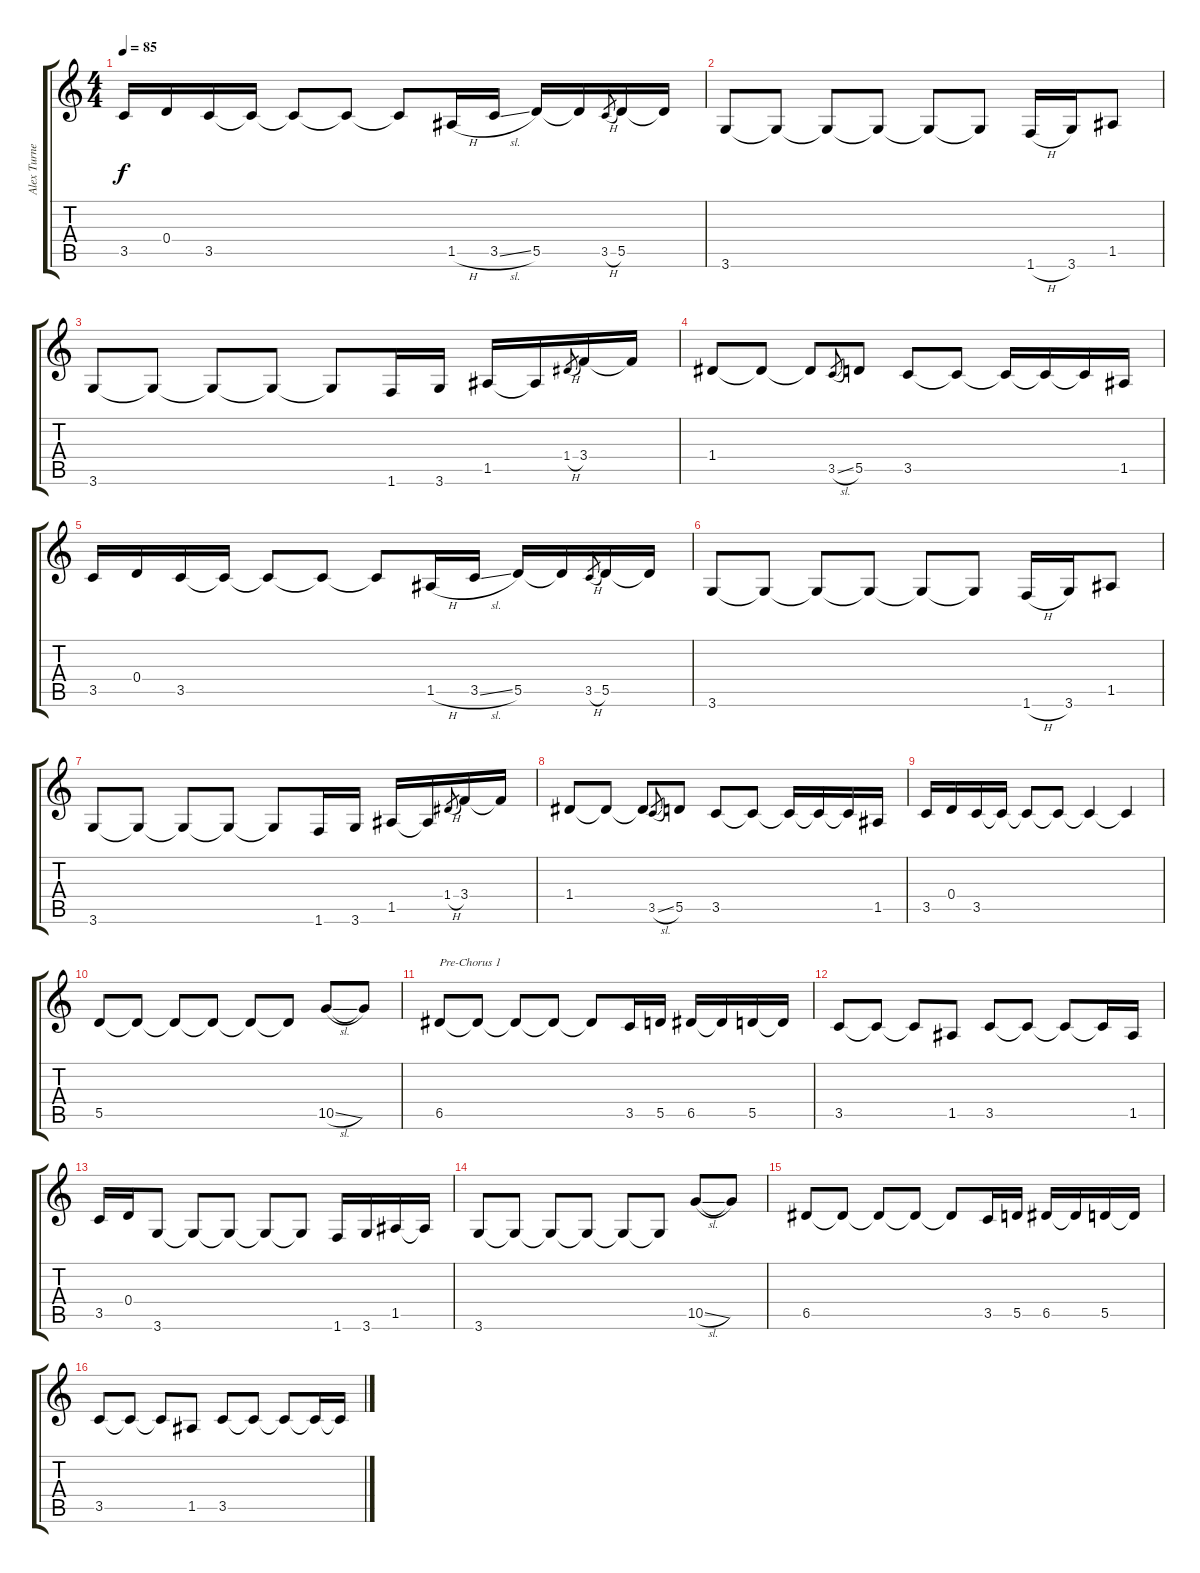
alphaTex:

\track ("Alex Turner" "Alex Turne") {instrument distortionguitar}
\staff {score tabs}
\tuning (E4 B3 G3 D3 A2 E2) {hide}
\ts (4 4)
\tempo 85
\clef g2
\ks c
3.5.16{dy f} 0.4.16 3.5.16 3.5{t}.16 3.5{t}.8 3.5{t}.8 3.5{t}.8 1.5{h}.16 3.5{sl}.16 5.5.16 5.5{t}.16 3.5{h}.8{gr} 5.5.16 5.5{t}.16 |
3.6.8 3.6{t}.8 3.6{t}.8 3.6{t}.8 3.6{t}.8 3.6{t}.8 1.6{h}.16 3.6.16 1.5.8 |
3.6.8 3.6{t}.8 3.6{t}.8 3.6{t}.8 3.6{t}.8 1.6.16 3.6.16 1.5.16 1.5{t}.16 1.4{h}.8{gr} 3.4.16 3.4{t}.16 |
1.4.8 1.4{t}.8 1.4{t}.8 3.5{sl}.8{gr} 5.5.8 3.5.8 3.5{t}.8 3.5{t}.16 3.5{t}.16 3.5{t}.16 1.5.16 |
3.5.16 0.4.16 3.5.16 3.5{t}.16 3.5{t}.8 3.5{t}.8 3.5{t}.8 1.5{h}.16 3.5{sl}.16 5.5.16 5.5{t}.16 3.5{h}.8{gr} 5.5.16 5.5{t}.16 |
3.6.8 3.6{t}.8 3.6{t}.8 3.6{t}.8 3.6{t}.8 3.6{t}.8 1.6{h}.16 3.6.16 1.5.8 |
3.6.8 3.6{t}.8 3.6{t}.8 3.6{t}.8 3.6{t}.8 1.6.16 3.6.16 1.5.16 1.5{t}.16 1.4{h}.8{gr} 3.4.16 3.4{t}.16 |
1.4.8 1.4{t}.8 1.4{t}.8 3.5{sl}.8{gr} 5.5.8 3.5.8 3.5{t}.8 3.5{t}.16 3.5{t}.16 3.5{t}.16 1.5.16 |
3.5.16 0.4.16 3.5.16 3.5{t}.16 3.5{t}.8 3.5{t}.8 3.5{t}.4 3.5{t}.4 |
5.5.8 5.5{t}.8 5.5{t}.8 5.5{t}.8 5.5{t}.8 5.5{t}.8 10.5{sl}.8 10.5{t}.8 |
6.5.8{txt "Pre-Chorus 1"} 6.5{t}.8 6.5{t}.8 6.5{t}.8 6.5{t}.8 3.5.16 5.5.16 6.5.16 6.5{t}.16 5.5.16 5.5{t}.16 |
3.5.8 3.5{t}.8 3.5{t}.8 1.5.8 3.5.8 3.5{t}.8 3.5{t}.8 3.5{t}.16 1.5.16 |
3.5.16 0.4.16 3.6.8 3.6{t}.8 3.6{t}.8 3.6{t}.8 3.6{t}.8 1.6.16 3.6.16 1.5.16 1.5{t}.16 |
3.6.8 3.6{t}.8 3.6{t}.8 3.6{t}.8 3.6{t}.8 3.6{t}.8 10.5{sl}.8 10.5{t}.8 |
6.5.8 6.5{t}.8 6.5{t}.8 6.5{t}.8 6.5{t}.8 3.5.16 5.5.16 6.5.16 6.5{t}.16 5.5.16 5.5{t}.16 |
3.5.8 3.5{t}.8 3.5{t}.8 1.5.8 3.5.8 3.5{t}.8 3.5{t}.8 3.5{t}.16 3.5{t}.16
